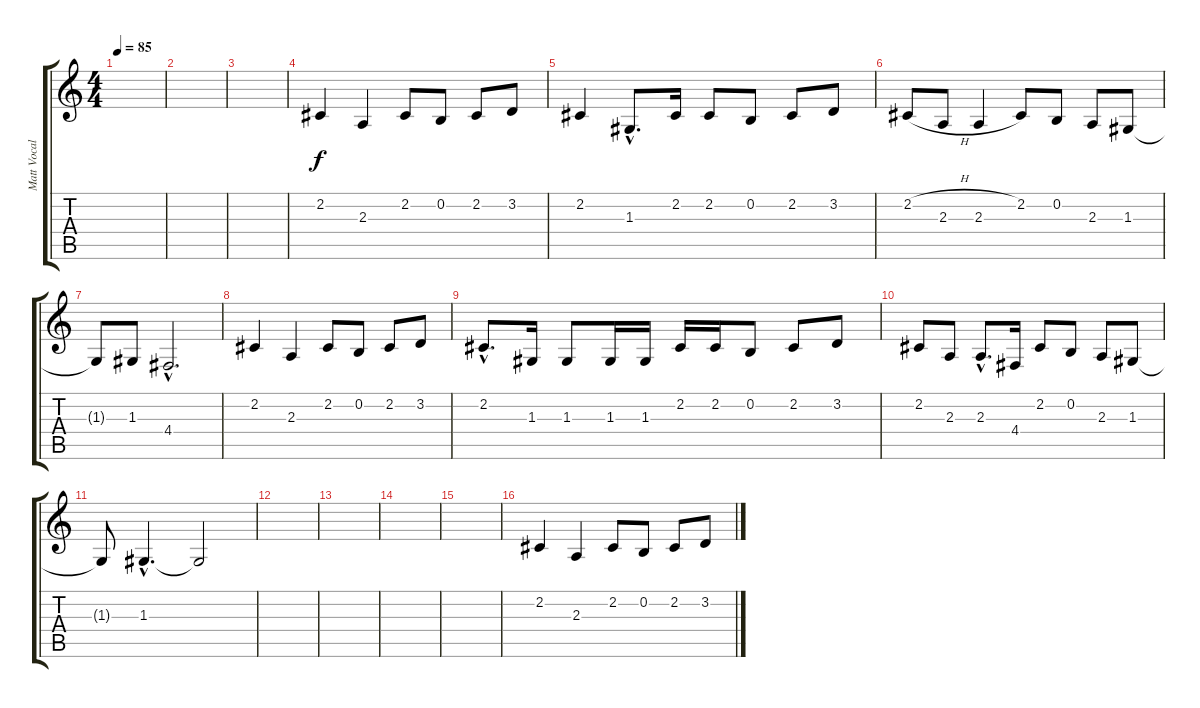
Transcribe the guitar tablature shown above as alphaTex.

\track ("Matt Vocals" "Matt Vocal") {instrument choiraahs}
\staff {score tabs}
\tuning (E4 B3 G3 D3 A2 E2) {hide}
\ts (4 4)
\tempo 85
\clef g2
\ks c
|
|
|
2.2.4 2.3.4 2.2.8 0.2.8 2.2.8 3.2.8 |
2.2.4 1.3{hac}.8{d} 2.2.16 2.2.8 0.2.8 2.2.8 3.2.8 |
2.2{h}.8 2.3.8 2.3.4 2.2.8 0.2.8 2.3.8 1.3.8 |
1.3{t}.8 1.3.8 4.4{hac}.2{d} |
2.2.4 2.3.4 2.2.8 0.2.8 2.2.8 3.2.8 |
2.2{hac}.8{d} 1.3.16 1.3.8 1.3.16 1.3.16 2.2.16 2.2.16 0.2.8 2.2.8 3.2.8 |
2.2.8 2.3.8 2.3{hac}.8{d} 4.4.16 2.2.8 0.2.8 2.3.8 1.3.8 |
1.3{t}.8 1.3{hac}.4{d} 1.3{t}.2 |
|
|
|
|
2.2.4 2.3.4 2.2.8 0.2.8 2.2.8 3.2.8
